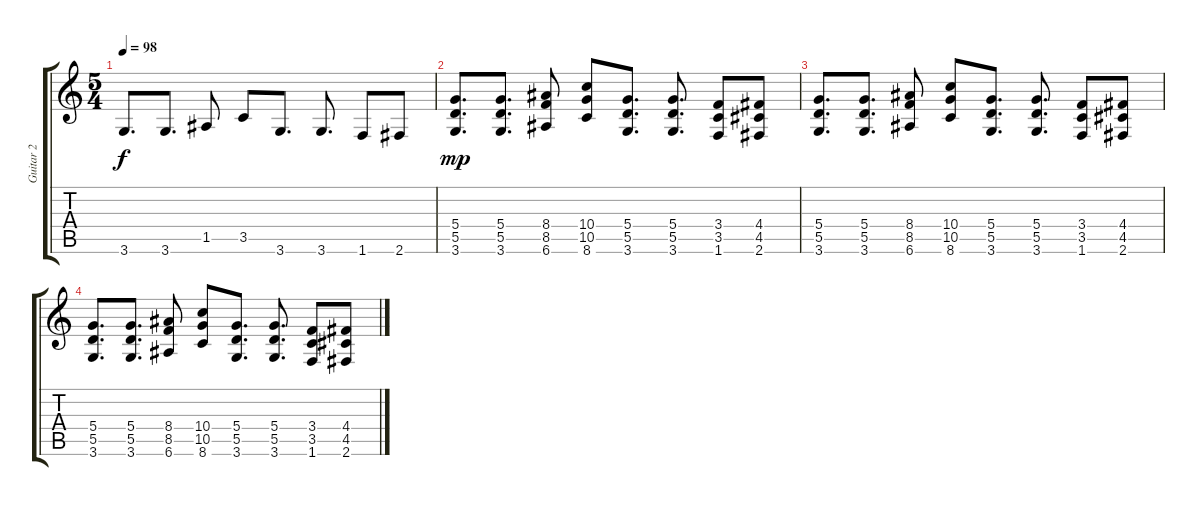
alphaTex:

\track ("Guitar 2" "Guitar 2") {instrument acousticguitarnylon}
\staff {score tabs}
\tuning (E4 B3 G3 D3 A2 E2) {hide}
\ts (5 4)
\tempo 98
\clef g2
\ks c
3.6.8{d dy f} 3.6.8{d} 1.5.8 3.5.8 3.6.8{d} 3.6.8{d} 1.6.8 2.6.8 |
(5.4 5.5 3.6).8{d dy mp} (5.4 5.5 3.6).8{d} (8.4 8.5 6.6).8 (10.4 10.5 8.6).8 (5.4 5.5 3.6).8{d} (5.4 5.5 3.6).8{d} (3.4 3.5 1.6).8 (4.4 4.5 2.6).8 |
(5.4 5.5 3.6).8{d} (5.4 5.5 3.6).8{d} (8.4 8.5 6.6).8 (10.4 10.5 8.6).8 (5.4 5.5 3.6).8{d} (5.4 5.5 3.6).8{d} (3.4 3.5 1.6).8 (4.4 4.5 2.6).8 |
(5.4 5.5 3.6).8{d} (5.4 5.5 3.6).8{d} (8.4 8.5 6.6).8 (10.4 10.5 8.6).8 (5.4 5.5 3.6).8{d} (5.4 5.5 3.6).8{d} (3.4 3.5 1.6).8 (4.4 4.5 2.6).8
